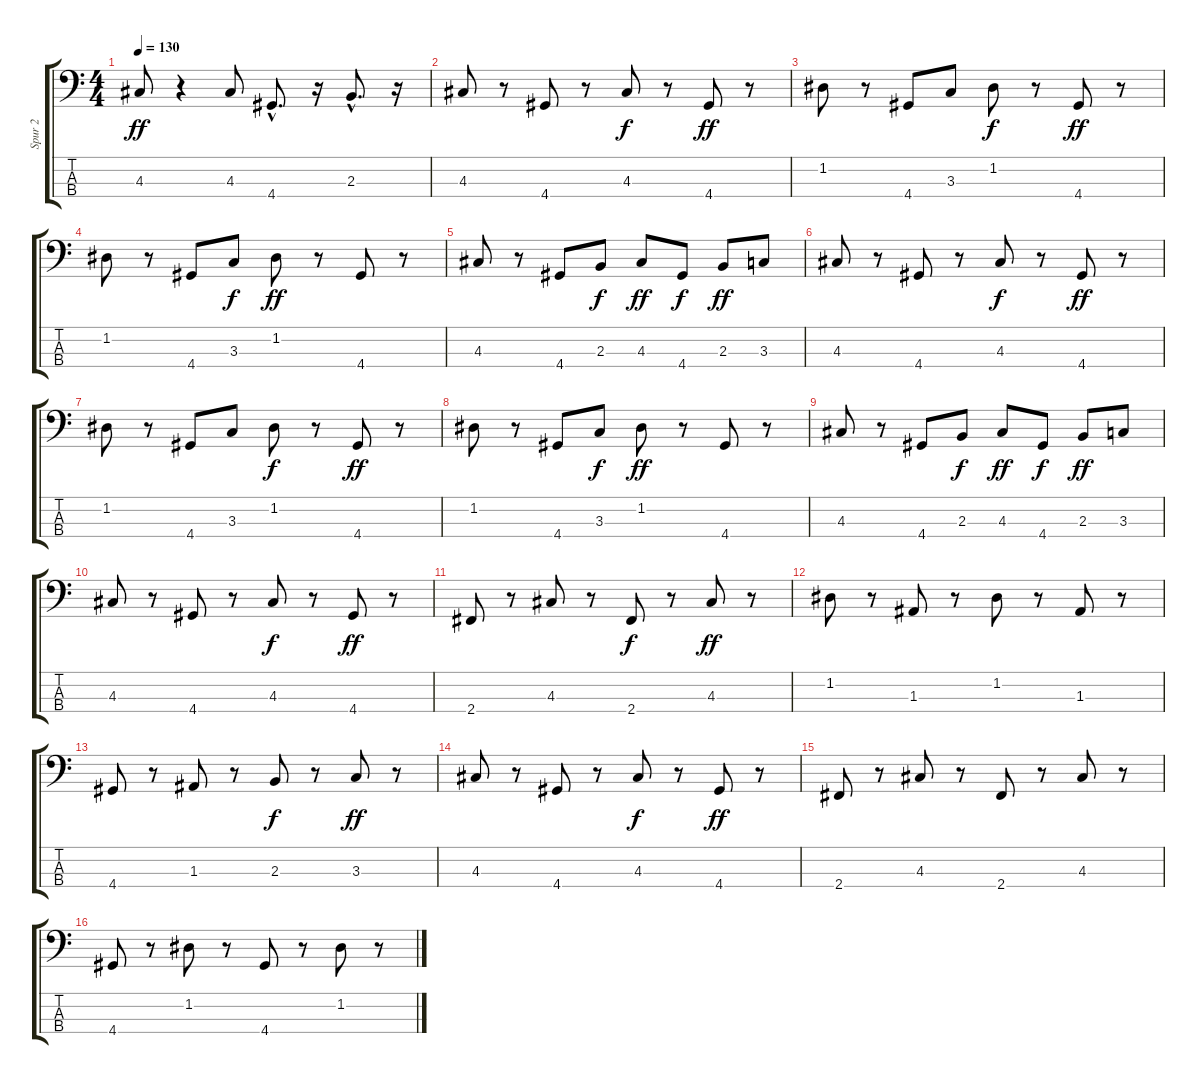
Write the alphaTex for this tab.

\track ("Spur 2" "Spur 2") {instrument electricbassfinger}
\staff {score tabs}
\tuning (G2 D2 A1 E1) {hide}
\ts (4 4)
\tempo 130
\clef f4
\ks c
4.3.8{dy ff} r.4 4.3.8 4.4{hac}.8{d} r.16 2.3{hac}.8{d} r.16 |
4.3.8 r.8 4.4.8 r.8 4.3.8{dy f} r.8 4.4.8{dy ff} r.8 |
1.2.8 r.8 4.4.8 3.3.8 1.2.8{dy f} r.8 4.4.8{dy ff} r.8 |
1.2.8 r.8 4.4.8 3.3.8{dy f} 1.2.8{dy ff} r.8 4.4.8 r.8 |
4.3.8 r.8 4.4.8 2.3.8{dy f} 4.3.8{dy ff} 4.4.8{dy f} 2.3.8{dy ff} 3.3.8 |
4.3.8 r.8 4.4.8 r.8 4.3.8{dy f} r.8 4.4.8{dy ff} r.8 |
1.2.8 r.8 4.4.8 3.3.8 1.2.8{dy f} r.8 4.4.8{dy ff} r.8 |
1.2.8 r.8 4.4.8 3.3.8{dy f} 1.2.8{dy ff} r.8 4.4.8 r.8 |
4.3.8 r.8 4.4.8 2.3.8{dy f} 4.3.8{dy ff} 4.4.8{dy f} 2.3.8{dy ff} 3.3.8 |
4.3.8 r.8 4.4.8 r.8 4.3.8{dy f} r.8 4.4.8{dy ff} r.8 |
2.4.8 r.8 4.3.8 r.8 2.4.8{dy f} r.8 4.3.8{dy ff} r.8 |
1.2.8 r.8 1.3.8 r.8 1.2.8 r.8 1.3.8 r.8 |
4.4.8 r.8 1.3.8 r.8 2.3.8{dy f} r.8 3.3.8{dy ff} r.8 |
4.3.8 r.8 4.4.8 r.8 4.3.8{dy f} r.8 4.4.8{dy ff} r.8 |
2.4.8 r.8 4.3.8 r.8 2.4.8 r.8 4.3.8 r.8 |
4.4.8 r.8 1.2.8 r.8 4.4.8 r.8 1.2.8 r.8
